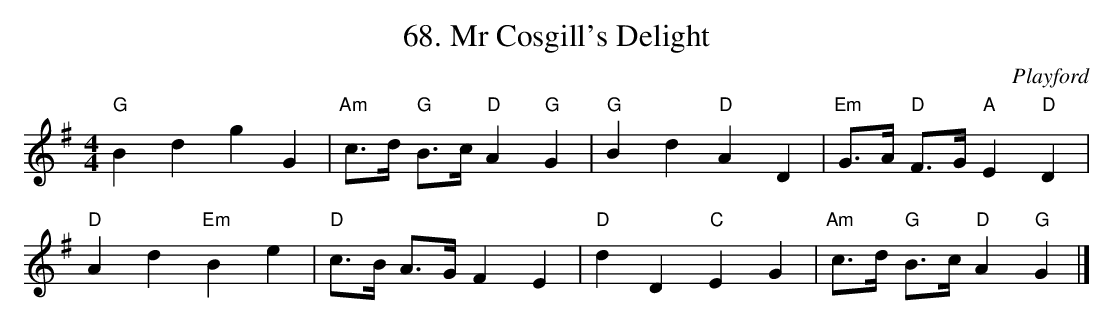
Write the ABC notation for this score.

X:1
T:68. Mr Cosgill's Delight
C:Playford
L:1/4
M:4/4
K:G
 "G"B d g G | "Am"c/>d/ "G"B/>c/ "D"A "G"G | "G"B d "D"A D | "Em"G/>A/ "D"F/>G/ "A"E "D"D |$ "D"A d "Em"B e | %5
 "D"c/>B/ A/>G/ F E | "D"d D "C"E G | "Am"c/>d/ "G"B/>c/ "D"A "G"G |] %8
